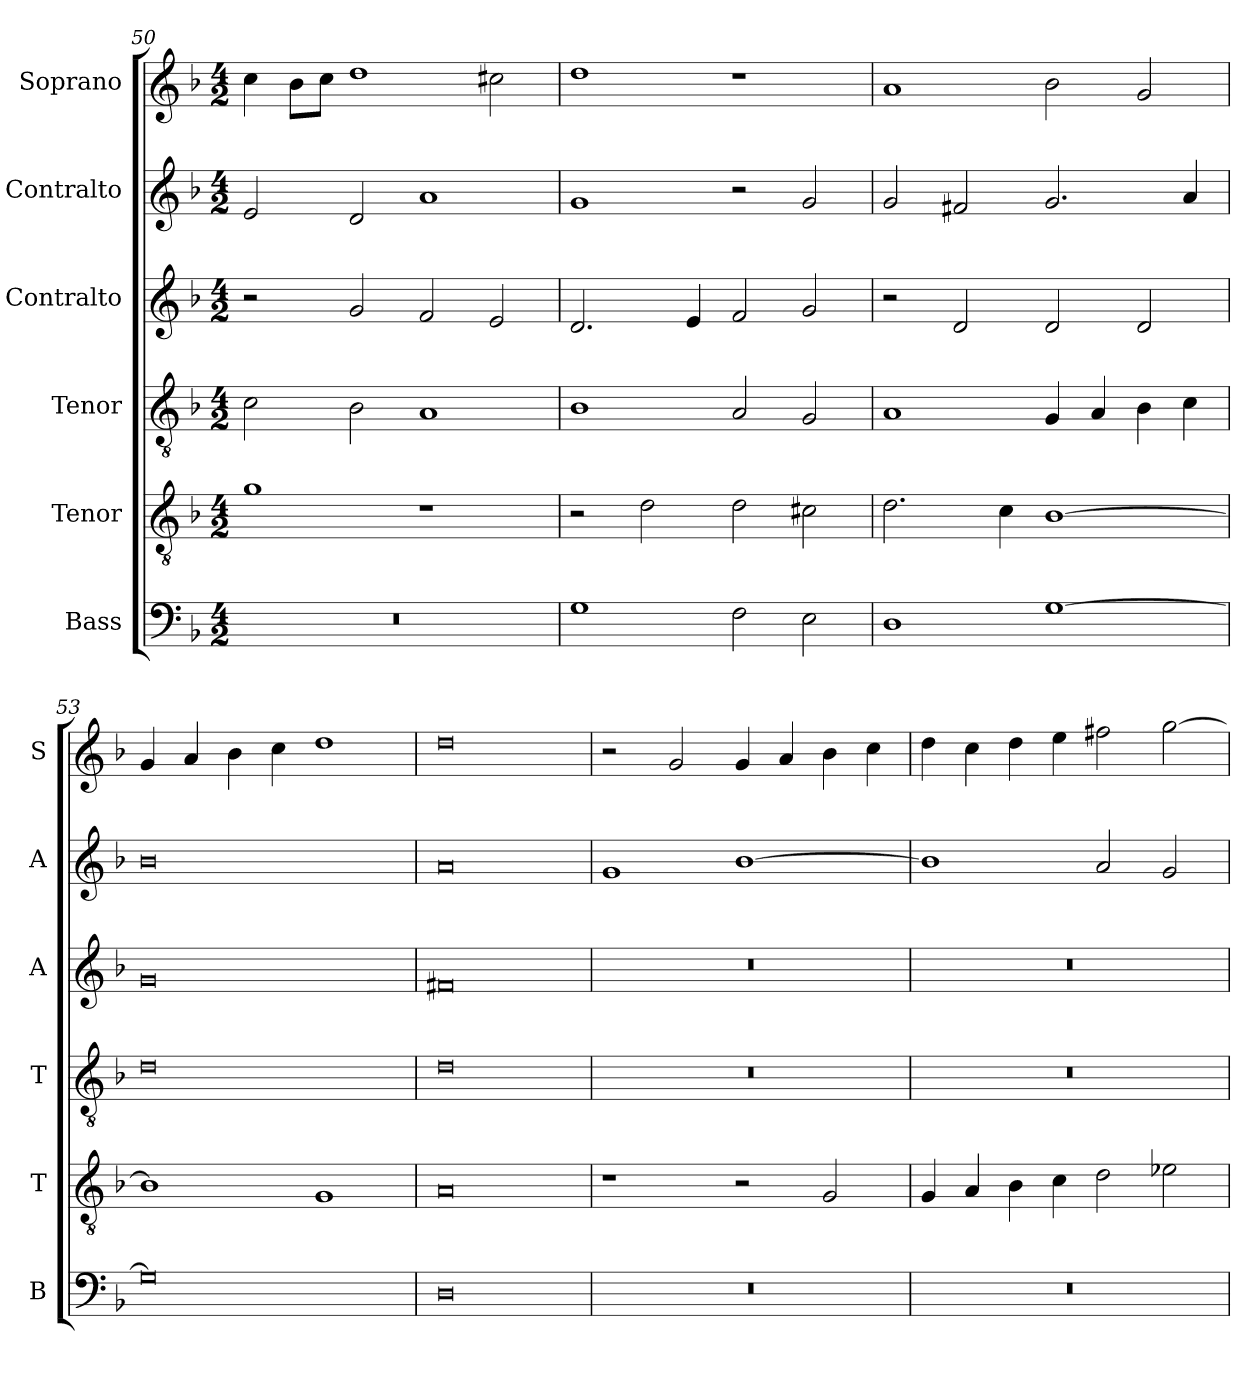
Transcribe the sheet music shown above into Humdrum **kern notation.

**kern	**kern	**kern	**kern	**kern	**kern
*part6	*part5	*part4	*part3	*part2	*part1
*staff6	*staff5	*staff4	*staff3	*staff2	*staff1
*I"Bass	*I"Tenor	*I"Tenor	*I"Contralto	*I"Contralto	*I"Soprano
*I'B	*I'T	*I'T	*I'A	*I'A	*I'S
*clefF4	*clefGv2	*clefGv2	*clefG2	*clefG2	*clefG2
*k[b-]	*k[b-]	*k[b-]	*k[b-]	*k[b-]	*k[b-]
*G:dor	*G:dor	*G:dor	*G:dor	*G:dor	*G:dor
*M4/2	*M4/2	*M4/2	*M4/2	*M4/2	*M4/2
=50	=50	=50	=50	=50	=50
0r	1g	2c	2r	2e	4cc
.	.	.	.	.	8b-\L
.	.	.	.	.	8cc\J
.	.	2B-	2g	2d	1dd
.	1r	1A	2f	1a	.
.	.	.	2e	.	2cc#X
=51	=51	=51	=51	=51	=51
1G	2r	1B-	2.d	1g	1dd
.	2d	.	.	.	.
.	.	.	4e	.	.
2F	2d	2A	2f	2r	1r
2E	2c#X	2G	2g	2g	.
=52	=52	=52	=52	=52	=52
1D	2.d	1A	2r	2g	1a
.	.	.	2d	2f#X	.
.	4c	.	.	.	.
[1G	[1B-	4G	2d	2.g	2b-
.	.	4A	.	.	.
.	.	4B-	2d	.	2g
.	.	4c	.	4a	.
=53	=53	=53	=53	=53	=53
0G]	1B-]	0d	0g	0b-	4g
.	.	.	.	.	4a
.	.	.	.	.	4b-
.	.	.	.	.	4cc
.	1G	.	.	.	1dd
=54	=54	=54	=54	=54	=54
0D	0A	0d	0f#X	0a	0dd
=55	=55	=55	=55	=55	=55
0r	1r	0r	0r	1g	2r
.	.	.	.	.	2g
.	2r	.	.	[1b-	4g
.	.	.	.	.	4a
.	2G	.	.	.	4b-
.	.	.	.	.	4cc
=56	=56	=56	=56	=56	=56
0r	4G	0r	0r	1b-]	4dd
.	4A	.	.	.	4cc
.	4B-	.	.	.	4dd
.	4c	.	.	.	4ee
.	2d	.	.	2a	2ff#X
.	2e-X	.	.	2g	[2gg
=	=	=	=	=	=
*-	*-	*-	*-	*-	*-
